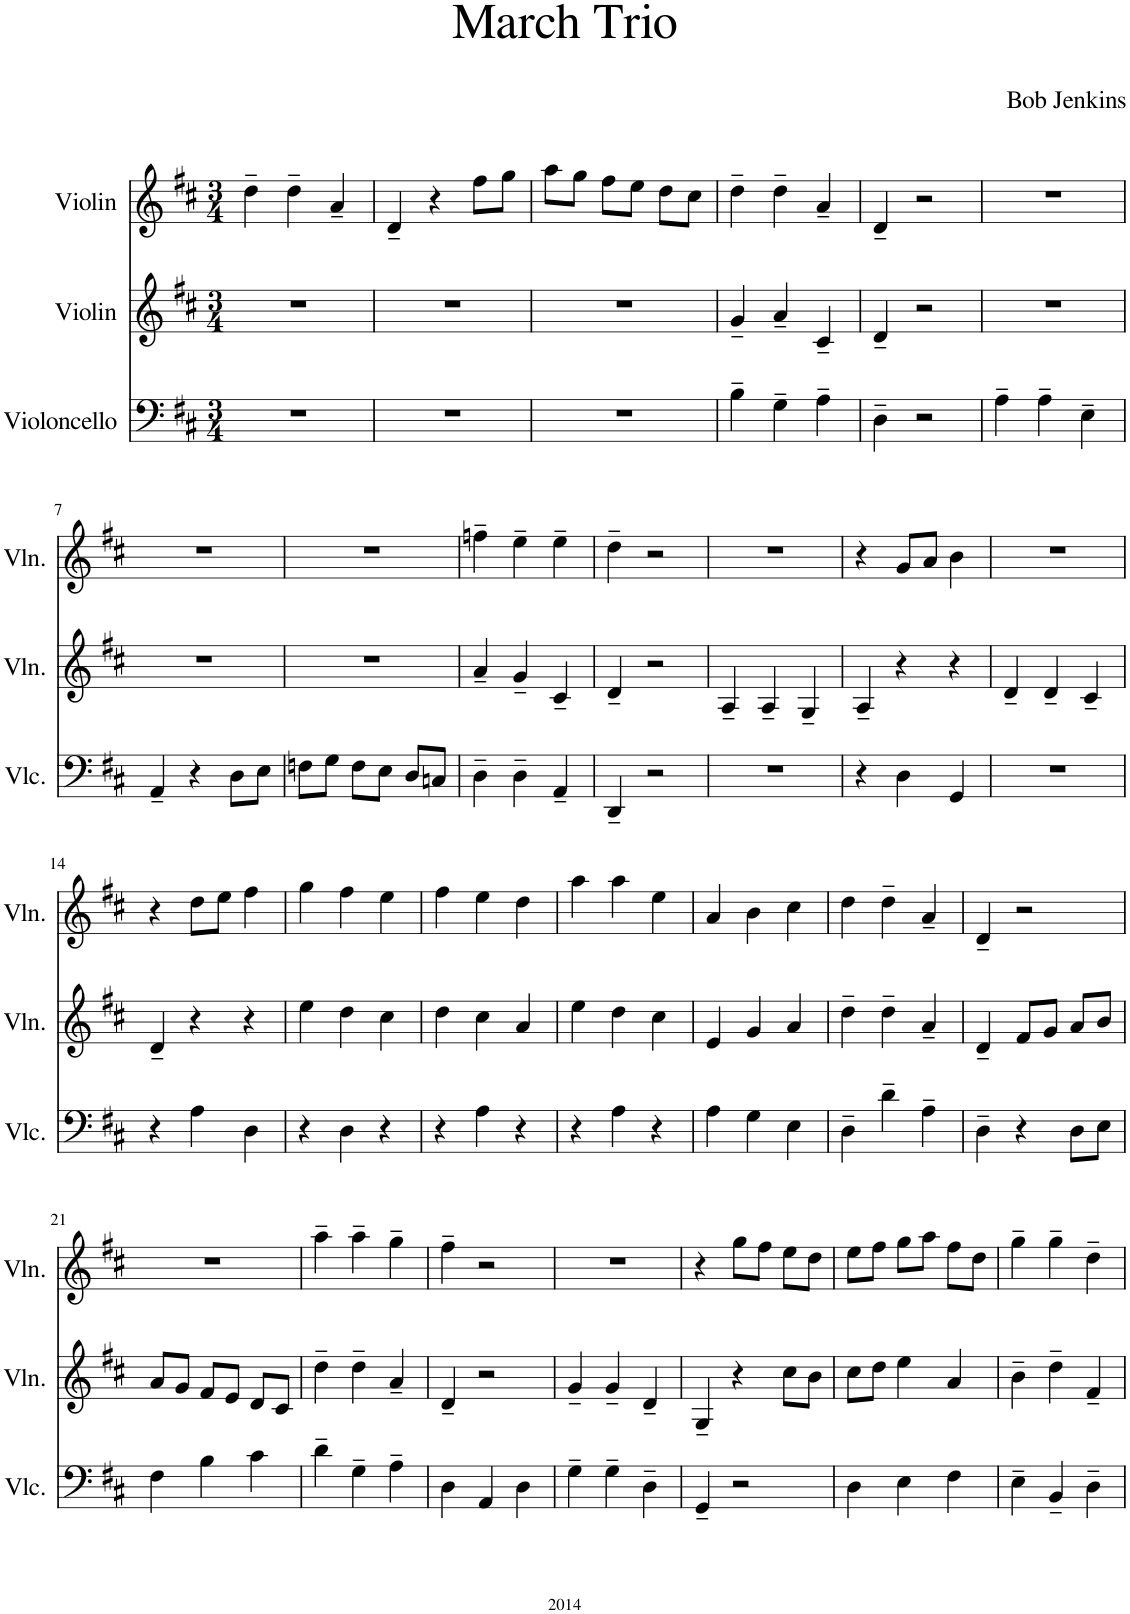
**kern	**kern	**kern
*part3	*part2	*part1
*staff3	*staff2	*staff1
*I"Violoncello	*I"Violin	*I"Violin
*I'Vlc.	*I'Vln.	*I'Vln.
*clefF4	*clefG2	*clefG2
*k[f#c#]	*k[f#c#]	*k[f#c#]
*M3/4	*M3/4	*M3/4
=1	=1	=1
2.r	2.r	4dd~\
.	.	4dd~\
.	.	4a~/
=2	=2	=2
2.r	2.r	4d~/
.	.	4r
.	.	8ff#\L
.	.	8gg\J
=3	=3	=3
2.r	2.r	8aa\L
.	.	8gg\J
.	.	8ff#\L
.	.	8ee\J
.	.	8dd\L
.	.	8cc#\J
=4	=4	=4
4B~\	4g~/	4dd~\
4G~\	4a~/	4dd~\
4A~\	4c#~/	4a~/
=5	=5	=5
4D~\	4d~/	4d~/
2r	2r	2r
=6	=6	=6
4A~\	2.r	2.r
4A~\	.	.
4E~\	.	.
!!LO:LB:g=z
=7	=7	=7
4AA~/	2.r	2.r
4r	.	.
8D\L	.	.
8E\J	.	.
=8	=8	=8
8Fn\L	2.r	2.r
8G\J	.	.
8F\L	.	.
8E\J	.	.
8D/L	.	.
8Cn/J	.	.
=9	=9	=9
4D~\	4a~/	4ffn~\
4D~\	4g~/	4ee~\
4AA~/	4c#~/	4ee~\
=10	=10	=10
4DD~/	4d~/	4dd~\
2r	2r	2r
=11	=11	=11
2.r	4A~/	2.r
.	4A~/	.
.	4G~/	.
=12	=12	=12
4r	4A~/	4r
4D\	4r	8g/L
.	.	8a/J
4GG/	4r	4b\
=13	=13	=13
2.r	4d~/	2.r
.	4d~/	.
.	4c#~/	.
!!LO:LB:g=z
=14	=14	=14
4r	4d~/	4r
4A\	4r	8dd\L
.	.	8ee\J
4D\	4r	4ff#\
=15	=15	=15
4r	4ee\	4gg\
4D\	4dd\	4ff#\
4r	4cc#\	4ee\
=16	=16	=16
4r	4dd\	4ff#\
4A\	4cc#\	4ee\
4r	4a/	4dd\
=17	=17	=17
4r	4ee\	4aa\
4A\	4dd\	4aa\
4r	4cc#\	4ee\
=18	=18	=18
4A\	4e/	4a/
4G\	4g/	4b\
4E\	4a/	4cc#\
=19	=19	=19
4D~\	4dd~\	4dd\
4d~\	4dd~\	4dd~\
4A~\	4a~/	4a~/
=20	=20	=20
4D~\	4d~/	4d~/
4r	8f#/L	2r
.	8g/J	.
8D\L	8a/L	.
8E\J	8b/J	.
!!LO:LB:g=z
=21	=21	=21
4F#\	8a/L	2.r
.	8g/J	.
4B\	8f#/L	.
.	8e/J	.
4c#\	8d/L	.
.	8c#/J	.
=22	=22	=22
4d~\	4dd~\	4aa~\
4G~\	4dd~\	4aa~\
4A~\	4a~/	4gg~\
=23	=23	=23
4D\	4d~/	4ff#~\
4AA/	2r	2r
4D\	.	.
=24	=24	=24
4G~\	4g~/	2.r
4G~\	4g~/	.
4D~\	4d~/	.
=25	=25	=25
4GG~/	4G~/	4r
2r	4r	8gg\L
.	.	8ff#\J
.	8cc#\L	8ee\L
.	8b\J	8dd\J
=26	=26	=26
4D\	8cc#\L	8ee\L
.	8dd\J	8ff#\J
4E\	4ee\	8gg\L
.	.	8aa\J
4F#\	4a/	8ff#\L
.	.	8dd\J
=27	=27	=27
4E~\	4b~\	4gg~\
4BB~/	4dd~\	4gg~\
4D~\	4f#~/	4dd~\
=	=	=
*-	*-	*-
